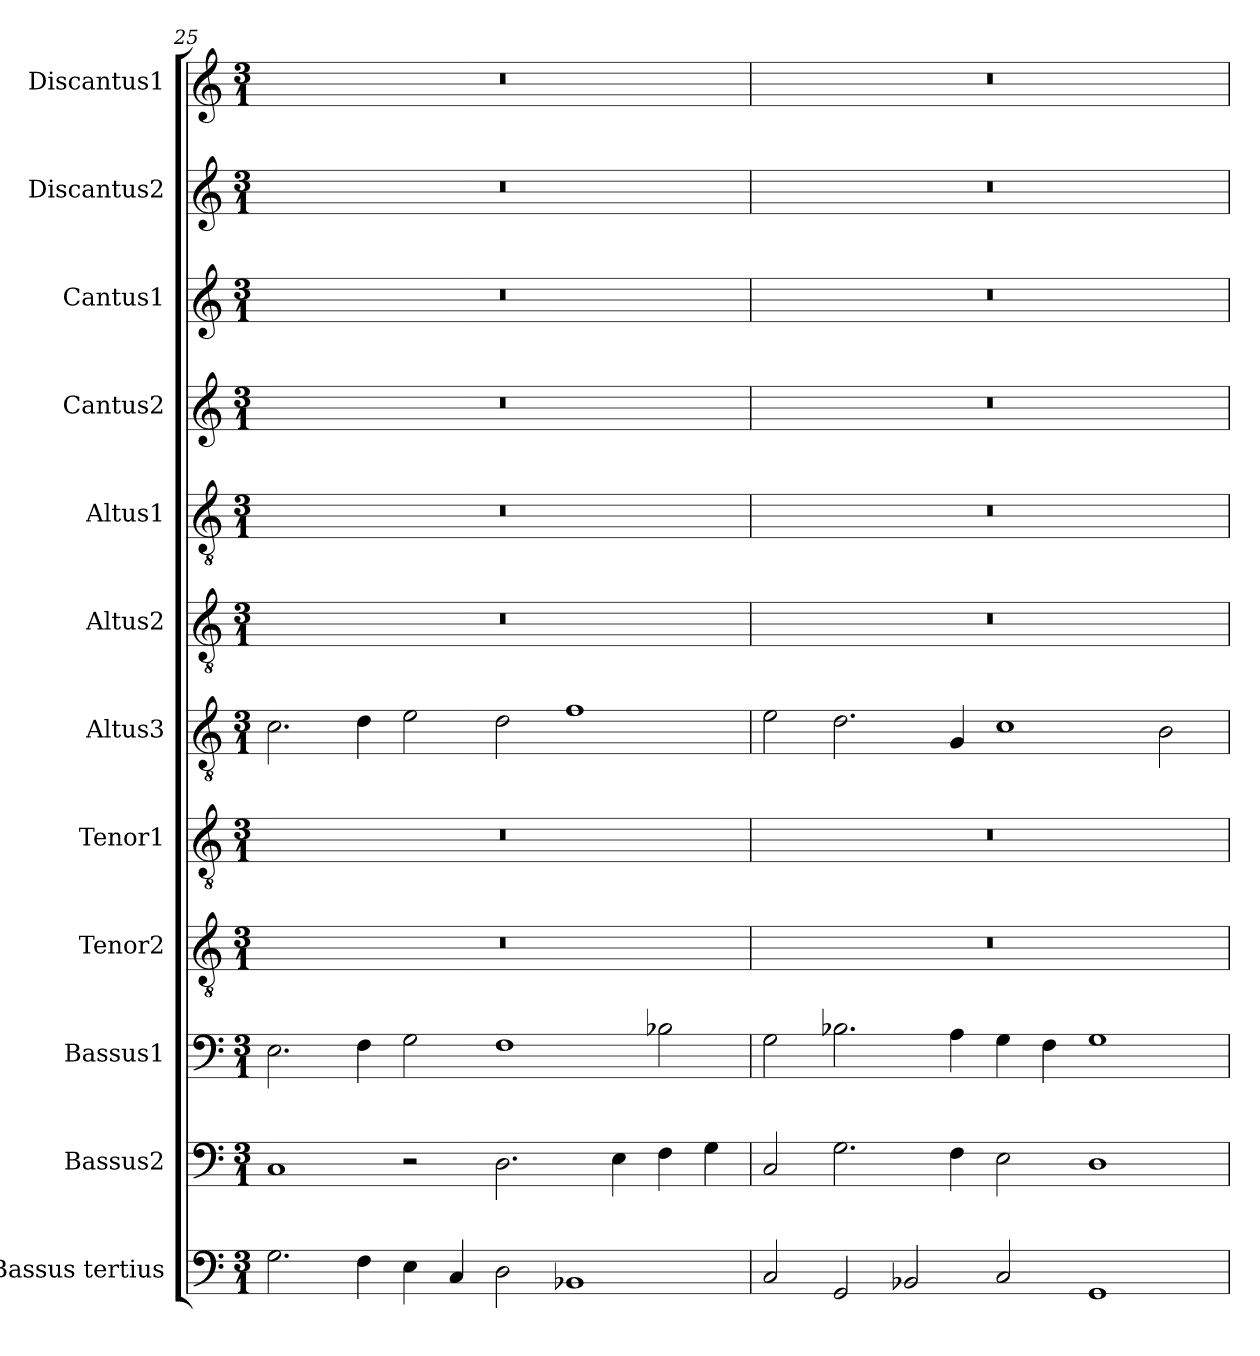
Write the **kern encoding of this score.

**kern	**kern	**kern	**kern	**kern	**kern	**kern	**kern	**kern	**kern	**kern	**kern
*part12	*part11	*part10	*part9	*part8	*part7	*part6	*part5	*part4	*part3	*part2	*part1
*staff12	*staff11	*staff10	*staff9	*staff8	*staff7	*staff6	*staff5	*staff4	*staff3	*staff2	*staff1
*I"Bassus tertius	*I"Bassus2	*I"Bassus1	*I"Tenor2	*I"Tenor1	*I"Altus3	*I"Altus2	*I"Altus1	*I"Cantus2	*I"Cantus1	*I"Discantus2	*I"Discantus1
*I'B3	*I'B2	*I'B1	*I'T2	*I'T1	*I'A3	*I'A2	*I'A1	*I'C2	*I'C1	*I'D2	*I'D1
*clefF4	*clefF4	*clefF4	*clefGv2	*clefGv2	*clefGv2	*clefGv2	*clefGv2	*clefG2	*clefG2	*clefG2	*clefG2
*k[]	*k[]	*k[]	*k[]	*k[]	*k[]	*k[]	*k[]	*k[]	*k[]	*k[]	*k[]
*M3/1	*M3/1	*M3/1	*M3/1	*M3/1	*M3/1	*M3/1	*M3/1	*M3/1	*M3/1	*M3/1	*M3/1
=25	=25	=25	=25	=25	=25	=25	=25	=25	=25	=25	=25
2.G\	1C	2.E\	0.r	0.r	2.c\	0.r	0.r	0.r	0.r	0.r	0.r
4F\	.	4F\	.	.	4d\	.	.	.	.	.	.
4E\	2r	2G\	.	.	2e\	.	.	.	.	.	.
4C/	.	.	.	.	.	.	.	.	.	.	.
2D\	2.D\	1F	.	.	2d\	.	.	.	.	.	.
1BB-X	.	.	.	.	1f	.	.	.	.	.	.
.	4E\	.	.	.	.	.	.	.	.	.	.
.	4F\	2B-X\	.	.	.	.	.	.	.	.	.
.	4G\	.	.	.	.	.	.	.	.	.	.
=26	=26	=26	=26	=26	=26	=26	=26	=26	=26	=26	=26
2C/	2C/	2G\	0.r	0.r	2e\	0.r	0.r	0.r	0.r	0.r	0.r
2GG/	2.G\	2.B-X\	.	.	2.d\	.	.	.	.	.	.
2BB-X/	.	.	.	.	.	.	.	.	.	.	.
.	4F\	4A\	.	.	4G/	.	.	.	.	.	.
2C/	2E\	4G\	.	.	1c	.	.	.	.	.	.
.	.	4F\	.	.	.	.	.	.	.	.	.
1GG	1D	1G	.	.	.	.	.	.	.	.	.
.	.	.	.	.	2B\	.	.	.	.	.	.
=	=	=	=	=	=	=	=	=	=	=	=
*-	*-	*-	*-	*-	*-	*-	*-	*-	*-	*-	*-
